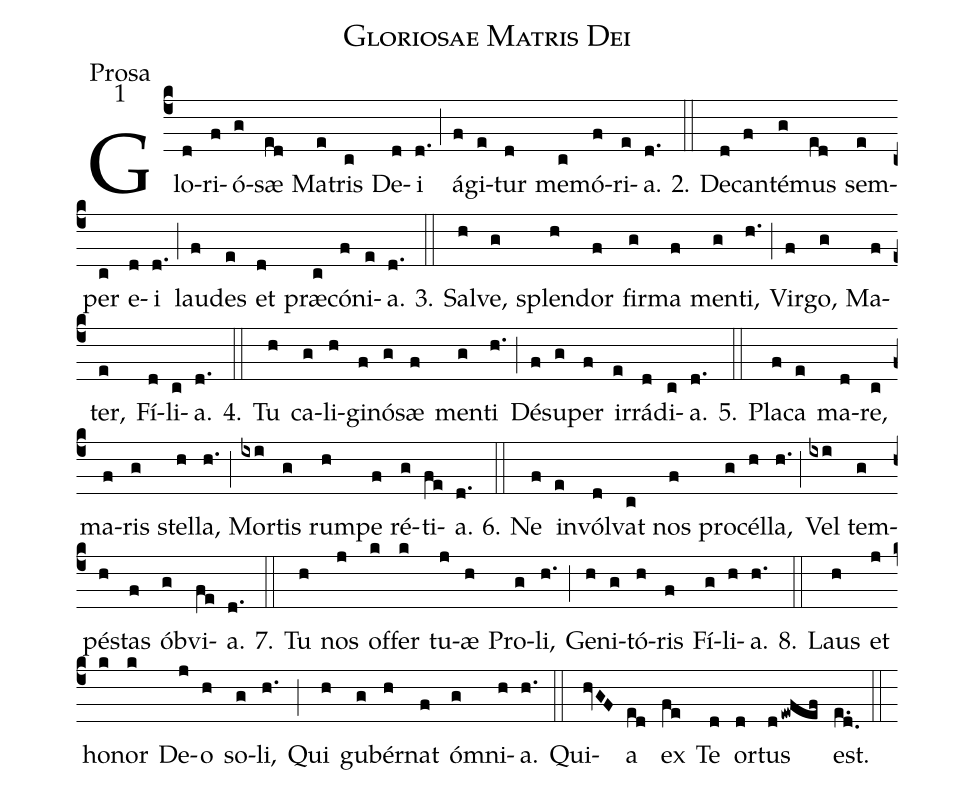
name:Gloriosae Matris Dei;
office-part:Prosa;
mode:1;
%%
(c4)Glo(d)ri(f)ó(g)sæ(ed) Ma(e)tris(c) De(d)i(d.) (;) á(f)gi(e)tur(d) me(c)mó(f)ri(e)a.(d.)
2.(::) De(d)can(f)té(g)mus(ed) sem(e)per(c) e(d)i(d.) (;) lau(f)des(e) et(d) præ(c)có(f)ni(e)a.(d.)
3.(::) Sal(h)ve,(g) splen(h)dor(f) fir(g)ma(f) men(g)ti,(h.) (;) Vir(f)go,(g) Ma(f)ter,(e) Fí(d)li(c)a.(d.)
4.(::) Tu(h) ca(g)li(h)gi(f)nó(g)sæ(f) men(g)ti(h.) (;) Dé(f)su(g)per(f) ir(e)rá(d)di(c)a.(d.)
5.(::) Pla(f)ca(e) ma(d)re,(c) ma(f)ris(g) stel(h)la,(h.) (;) Mor(ixi)tis(g) rum(h)pe(f) ré(g)ti(fe)a.(d.)
6.(::) Ne(f) in(e)vól(d)vat(c) nos(f) pro(g)cél(h)la,(h.) (;) Vel(ixi) tem(g)pé(h)stas(f) ób(g)vi(fe)a.(d.)
7.(::) Tu(h) nos(j) of(k)fer(k) tu(j)æ(h) Pro(g)li,(h.) (;) Ge(h)ni(g)tó(h)ris(f) Fí(g)li(h)a.(h.)
8.(::) Laus(h) et(j) ho(k)nor(k) De(j)o(h) so(g)li,(h.) (;) Qui(h) gu(g)bér(h)nat(f) óm(g)ni(h)a.(h.) (::) Qui(hvGF)a(ed) ex(fe) Te(d) or(d)tus(dewfef) est.(e.d.) (::)
